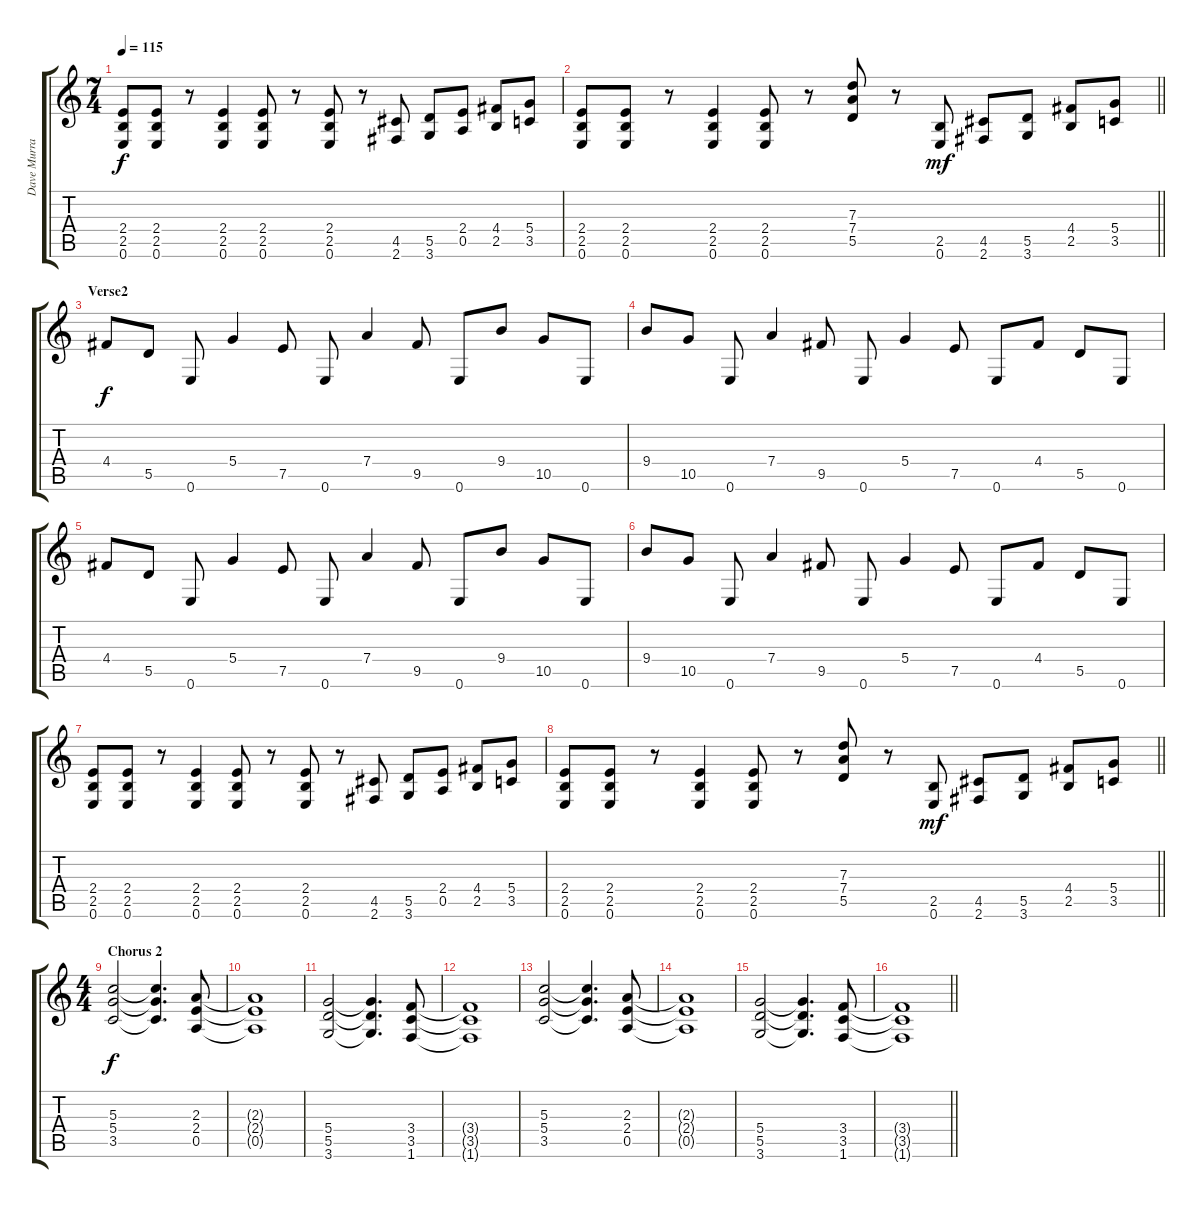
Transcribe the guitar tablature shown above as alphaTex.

\track ("Dave Murray" "Dave Murra") {instrument distortionguitar}
\staff {score tabs}
\tuning (E4 B3 G3 D3 A2 E2) {hide}
\ts (7 4)
\tempo 115
\clef g2
\ks c
(2.4 2.5 0.6).8{dy f} (2.4 2.5 0.6).8 r.8 (2.4 2.5 0.6).4 (2.4 2.5 0.6).8 r.8 (2.4 2.5 0.6).8 r.8 (4.5 2.6).8 (5.5 3.6).8 (2.4 0.5).8 (4.4 2.5).8 (5.4 3.5).8 |
\barLineRight lightlight
(2.4 2.5 0.6).8 (2.4 2.5 0.6).8 r.8 (2.4 2.5 0.6).4 (2.4 2.5 0.6).8 r.8 (7.3 7.4 5.5).8 r.8 (2.5 0.6).8{dy mf} (4.5 2.6).8 (5.5 3.6).8 (4.4 2.5).8 (5.4 3.5).8 |
\section ("" "Verse2")
4.4.8{dy f} 5.5.8 0.6.8 5.4.4 7.5.8 0.6.8 7.4.4 9.5.8 0.6.8 9.4.8 10.5.8 0.6.8 |
9.4.8 10.5.8 0.6.8 7.4.4 9.5.8 0.6.8 5.4.4 7.5.8 0.6.8 4.4.8 5.5.8 0.6.8 |
4.4.8 5.5.8 0.6.8 5.4.4 7.5.8 0.6.8 7.4.4 9.5.8 0.6.8 9.4.8 10.5.8 0.6.8 |
9.4.8 10.5.8 0.6.8 7.4.4 9.5.8 0.6.8 5.4.4 7.5.8 0.6.8 4.4.8 5.5.8 0.6.8 |
(2.4 2.5 0.6).8 (2.4 2.5 0.6).8 r.8 (2.4 2.5 0.6).4 (2.4 2.5 0.6).8 r.8 (2.4 2.5 0.6).8 r.8 (4.5 2.6).8 (5.5 3.6).8 (2.4 0.5).8 (4.4 2.5).8 (5.4 3.5).8 |
\barLineRight lightlight
(2.4 2.5 0.6).8 (2.4 2.5 0.6).8 r.8 (2.4 2.5 0.6).4 (2.4 2.5 0.6).8 r.8 (7.3 7.4 5.5).8 r.8 (2.5 0.6).8{dy mf} (4.5 2.6).8 (5.5 3.6).8 (4.4 2.5).8 (5.4 3.5).8 |
\ts (4 4)
\section ("" "Chorus 2")
(5.3 5.4 3.5).2{dy f} (5.3{t} 5.4{t} 3.5{t}).4{d} (2.3 2.4 0.5).8 |
(2.3{t} 2.4{t} 0.5{t}).1 |
(5.4 5.5 3.6).2 (5.4{t} 5.5{t} 3.6{t}).4{d} (3.4 3.5 1.6).8 |
(3.4{t} 3.5{t} 1.6{t}).1 |
(5.3 5.4 3.5).2 (5.3{t} 5.4{t} 3.5{t}).4{d} (2.3 2.4 0.5).8 |
(2.3{t} 2.4{t} 0.5{t}).1 |
(5.4 5.5 3.6).2 (5.4{t} 5.5{t} 3.6{t}).4{d} (3.4 3.5 1.6).8 |
\barLineRight lightlight
(3.4{t} 3.5{t} 1.6{t}).1
